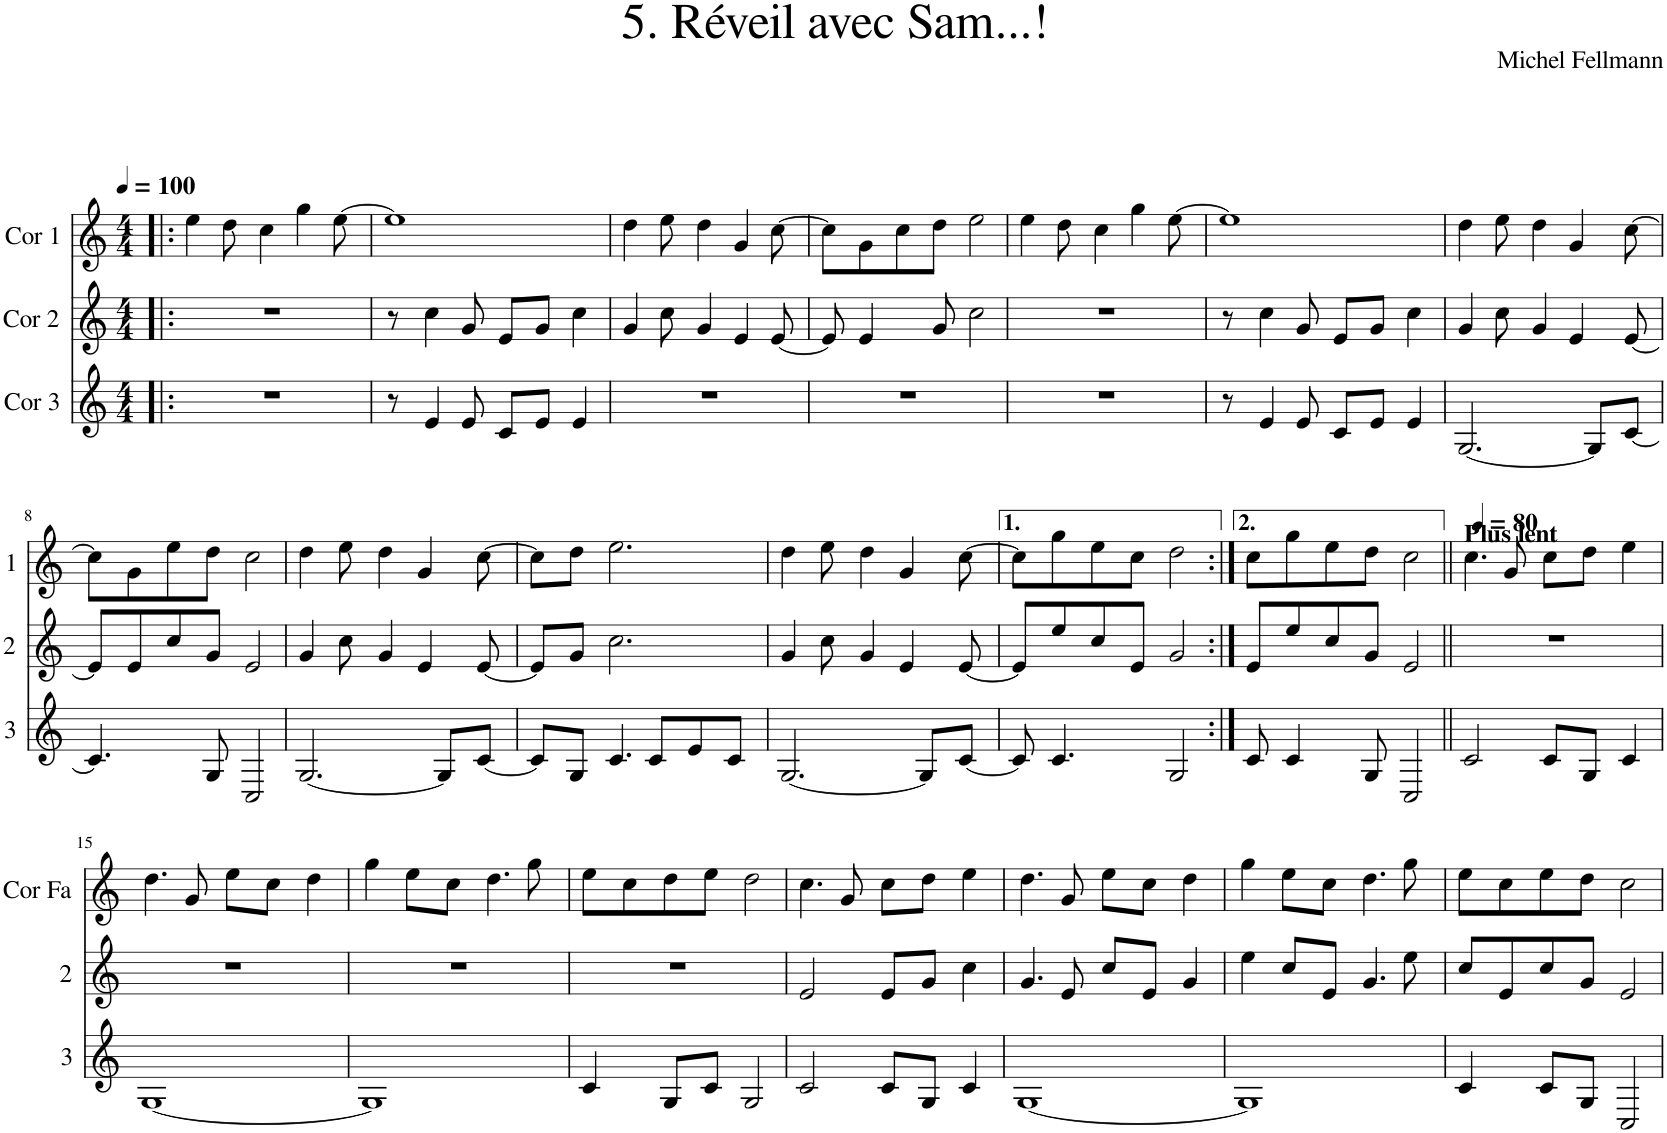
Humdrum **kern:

**kern	**kern	**kern
*part3	*part2	*part1
*staff3	*staff2	*staff1
*I"Cor 3	*I"Cor 2	*I"Cor 1
*clefG2	*clefG2	*clefG2
*Trd4c7	*Trd4c7	*Trd4c7
*k[]	*k[]	*k[]
*M4/4	*M4/4	*M4/4
*MM100	*MM100	*MM100
=1!|:	=1!|:	=1!|:
1r	1r	4ee\
.	.	8dd\
.	.	4cc\
.	.	4gg\
.	.	[8ee\
=2	=2	=2
8r	8r	1ee]
4e/	4cc\	.
8e/	8g/	.
8c/L	8e/L	.
8e/J	8g/J	.
4e/	4cc\	.
=3	=3	=3
1r	4g/	4dd\
.	8cc\	8ee\
.	4g/	4dd\
.	4e/	4g/
.	[8e/	[8cc\
=4	=4	=4
1r	8e/]	8cc\L]
.	4e/	8g\
.	.	8cc\
.	8g/	8dd\J
.	2cc\	2ee\
=5	=5	=5
1r	1r	4ee\
.	.	8dd\
.	.	4cc\
.	.	4gg\
.	.	[8ee\
=6	=6	=6
8r	8r	1ee]
4e/	4cc\	.
8e/	8g/	.
8c/L	8e/L	.
8e/J	8g/J	.
4e/	4cc\	.
=7	=7	=7
[2.G/	4g/	4dd\
.	8cc\	8ee\
.	4g/	4dd\
.	4e/	4g/
8G/L]	.	.
[8c/J	[8e/	[8cc\
!!LO:LB:g=z
=8	=8	=8
4.c/]	8e/L]	8cc\L]
.	8e/	8g\
.	8cc/	8ee\
8G/	8g/J	8dd\J
2C/	2e/	2cc\
=9	=9	=9
[2.G/	4g/	4dd\
.	8cc\	8ee\
.	4g/	4dd\
.	4e/	4g/
8G/L]	.	.
[8c/J	[8e/	[8cc\
=10	=10	=10
8c/L]	8e/L]	8cc\L]
8G/J	8g/J	8dd\J
4.c/	2.cc\	2.ee\
8c/L	.	.
8e/	.	.
8c/J	.	.
=11	=11	=11
[2.G/	4g/	4dd\
.	8cc\	8ee\
.	4g/	4dd\
.	4e/	4g/
8G/L]	.	.
[8c/J	[8e/	[8cc\
=12	=12	=12
8c/]	8e/L]	8cc\L]
4.c/	8ee/	8gg\
.	8cc/	8ee\
.	8e/J	8cc\J
2G/	2g/	2dd\
=13:|!	=13:|!	=13:|!
8c/	8e/L	8cc\L
4c/	8ee/	8gg\
.	8cc/	8ee\
8G/	8g/J	8dd\J
2C/	2e/	2cc\
=14||	=14||	=14||
*	*	*MM80
!	!	!LO:TX:a:B:t=Plus lent
2c/	1r	4.cc\
.	.	8g/
8c/L	.	8cc\L
8G/J	.	8dd\J
4c/	.	4ee\
!!LO:LB:g=z
=15	=15	=15
[1G	1r	4.dd\
.	.	8g/
.	.	8ee\L
.	.	8cc\J
.	.	4dd\
=16	=16	=16
1G]	1r	4gg\
.	.	8ee\L
.	.	8cc\J
.	.	4.dd\
.	.	8gg\
=17	=17	=17
4c/	1r	8ee\L
.	.	8cc\
8G/L	.	8dd\
8c/J	.	8ee\J
2G/	.	2dd\
=18	=18	=18
2c/	2e/	4.cc\
.	.	8g/
8c/L	8e/L	8cc\L
8G/J	8g/J	8dd\J
4c/	4cc\	4ee\
=19	=19	=19
[1G	4.g/	4.dd\
.	8e/	8g/
.	8cc/L	8ee\L
.	8e/J	8cc\J
.	4g/	4dd\
=20	=20	=20
1G]	4ee\	4gg\
.	8cc/L	8ee\L
.	8e/J	8cc\J
.	4.g/	4.dd\
.	8ee\	8gg\
=21	=21	=21
4c/	8cc/L	8ee\L
.	8e/	8cc\
8c/L	8cc/	8ee\
8G/J	8g/J	8dd\J
2C/	2e/	2cc\
=	=	=
*-	*-	*-
